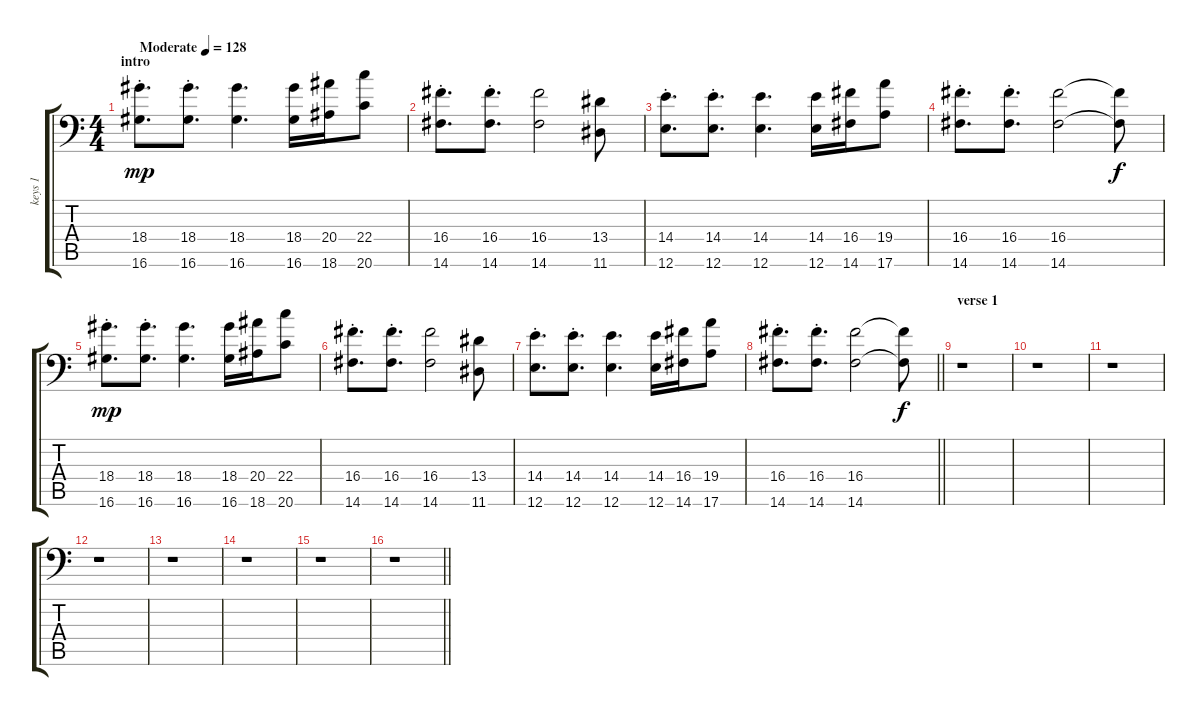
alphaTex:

\track ("keys 1" "keys 1") {instrument electricbasspick}
\staff {score tabs}
\tuning (E3 B2 G2 D2 A1 E1) {hide}
\ts (4 4)
\section ("" "intro")
\tempo (128 "Moderate")
\clef f4
\ks c
(18.4 16.6{st}).8{d dy mp instrument electricbasspick} (18.4 16.6{st}).8{d} (18.4 16.6).4{d} (18.4 16.6).16 (20.4 18.6).16 (22.4 20.6).8 |
(16.4 14.6{st}).8{d} (16.4 14.6{st}).8{d} (16.4 14.6).2 (13.4 11.6).8 |
(14.4 12.6{st}).8{d} (14.4 12.6{st}).8{d} (14.4 12.6).4{d} (14.4 12.6).16 (16.4 14.6).16 (19.4 17.6).8 |
(16.4 14.6{st}).8{d} (16.4 14.6{st}).8{d} (16.4 14.6).2 (16.4{t} 14.6{t}).8{dy f} |
(18.4 16.6{st}).8{d dy mp} (18.4 16.6{st}).8{d} (18.4 16.6).4{d} (18.4 16.6).16 (20.4 18.6).16 (22.4 20.6).8 |
(16.4 14.6{st}).8{d} (16.4 14.6{st}).8{d} (16.4 14.6).2 (13.4 11.6).8 |
(14.4 12.6{st}).8{d} (14.4 12.6{st}).8{d} (14.4 12.6).4{d} (14.4 12.6).16 (16.4 14.6).16 (19.4 17.6).8 |
\barLineRight lightlight
(16.4 14.6{st}).8{d} (16.4 14.6{st}).8{d} (16.4 14.6).2 (16.4{t} 14.6{t}).8{dy f} |
\section ("" "verse 1")
r.1 |
r.1 |
r.1 |
r.1 |
r.1 |
r.1 |
r.1 |
\barLineRight lightlight
r.1
